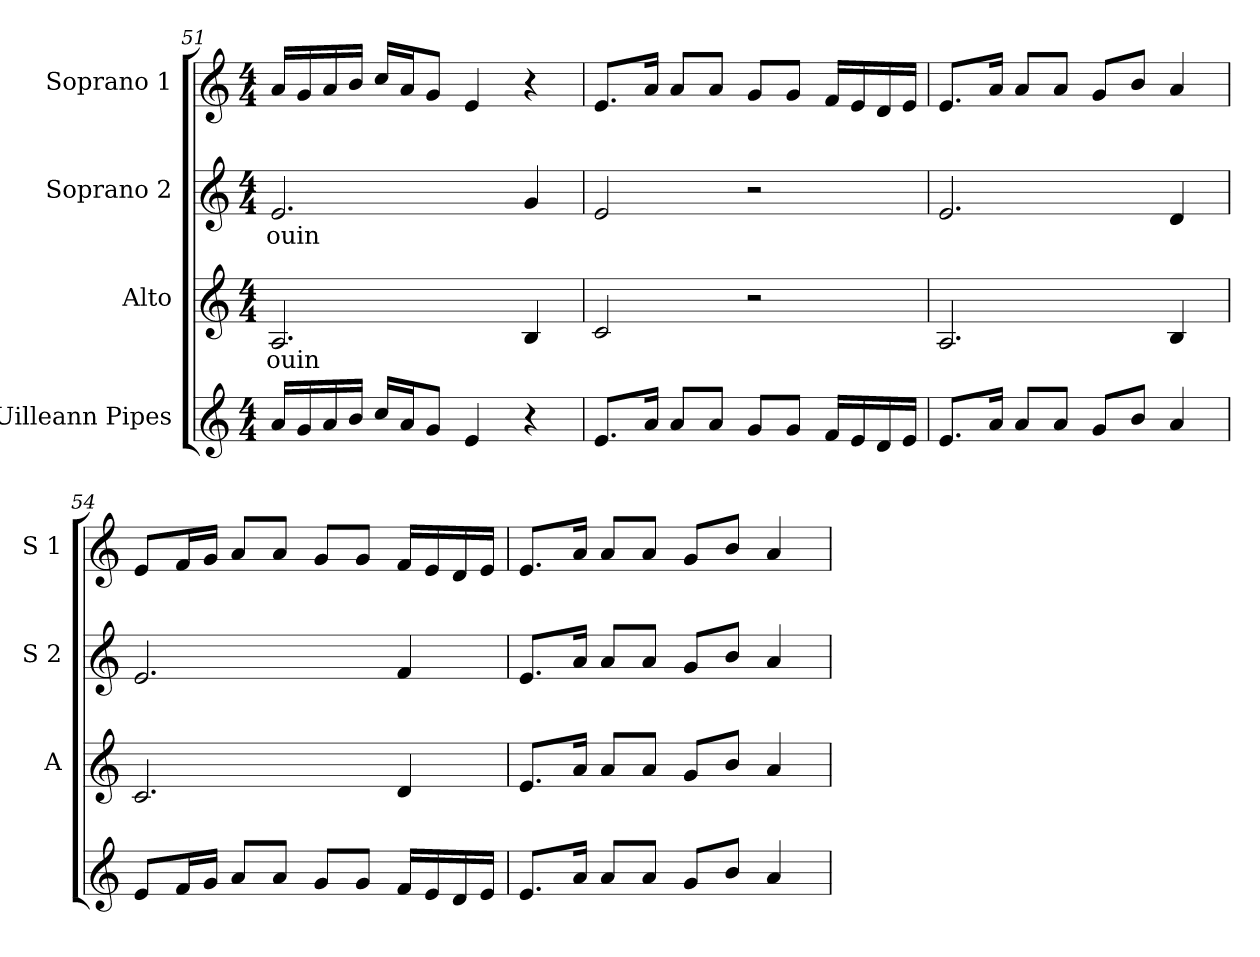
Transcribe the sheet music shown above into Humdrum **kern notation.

**kern	**kern	**text	**kern	**text	**kern	**text
*part4	*part3	*part3	*part2	*part2	*part1	*part1
*staff4	*staff3	*staff3	*staff2	*staff2	*staff1	*staff1
*I"Uilleann Pipes	*I"Alto	*	*I"Soprano 2	*	*I"Soprano 1	*
*	*I'A	*	*I'S 2	*	*I'S 1	*
*clefG2	*clefG2	*	*clefG2	*	*clefG2	*
*k[]	*k[]	*	*k[]	*	*k[]	*
*C:	*C:	*	*C:	*	*C:	*
*M4/4	*M4/4	*	*M4/4	*	*M4/4	*
=51	=51	=51	=51	=51	=51	=51
!	!	!LO:LY:b	!	!	!	!
!	!	!	!	!LO:LY:b	!	!
16a/LL	2.A/	ouin	2.e/	ouin	16a/LL	.
16g/	.	.	.	.	16g/	.
16a/	.	.	.	.	16a/	.
16b/JJ	.	.	.	.	16b/JJ	.
16cc/LL	.	.	.	.	16cc/LL	.
16a/J	.	.	.	.	16a/J	.
8g/J	.	.	.	.	8g/J	.
4e/	.	.	.	.	4e/	.
4r	4B/	.	4g/	.	4r	.
=52	=52	=52	=52	=52	=52	=52
8.e/L	2c/	.	2e/	.	8.e/L	.
16a/Jk	.	.	.	.	16a/Jk	.
8a/L	.	.	.	.	8a/L	.
8a/J	.	.	.	.	8a/J	.
8g/L	2r	.	2r	.	8g/L	.
8g/J	.	.	.	.	8g/J	.
16f/LL	.	.	.	.	16f/LL	.
16e/	.	.	.	.	16e/	.
16d/	.	.	.	.	16d/	.
16e/JJ	.	.	.	.	16e/JJ	.
!!LO:LB:g=z
=53	=53	=53	=53	=53	=53	=53
8.e/L	2.A/	.	2.e/	.	8.e/L	.
16a/Jk	.	.	.	.	16a/Jk	.
8a/L	.	.	.	.	8a/L	.
8a/J	.	.	.	.	8a/J	.
8g/L	.	.	.	.	8g/L	.
8b/J	.	.	.	.	8b/J	.
4a/	4B/	.	4d/	.	4a/	.
=54	=54	=54	=54	=54	=54	=54
8e/L	2.c/	.	2.e/	.	8e/L	.
16f/L	.	.	.	.	16f/L	.
16g/JJ	.	.	.	.	16g/JJ	.
8a/L	.	.	.	.	8a/L	.
8a/J	.	.	.	.	8a/J	.
8g/L	.	.	.	.	8g/L	.
8g/J	.	.	.	.	8g/J	.
16f/LL	4d/	.	4f/	.	16f/LL	.
16e/	.	.	.	.	16e/	.
16d/	.	.	.	.	16d/	.
16e/JJ	.	.	.	.	16e/JJ	.
=55	=55	=55	=55	=55	=55	=55
8.e/L	8.e/L	.	8.e/L	.	8.e/L	.
16a/Jk	16a/Jk	.	16a/Jk	.	16a/Jk	.
8a/L	8a/L	.	8a/L	.	8a/L	.
8a/J	8a/J	.	8a/J	.	8a/J	.
8g/L	8g/L	.	8g/L	.	8g/L	.
8b/J	8b/J	.	8b/J	.	8b/J	.
4a/	4a/	.	4a/	.	4a/	.
=	=	=	=	=	=	=
*-	*-	*-	*-	*-	*-	*-
